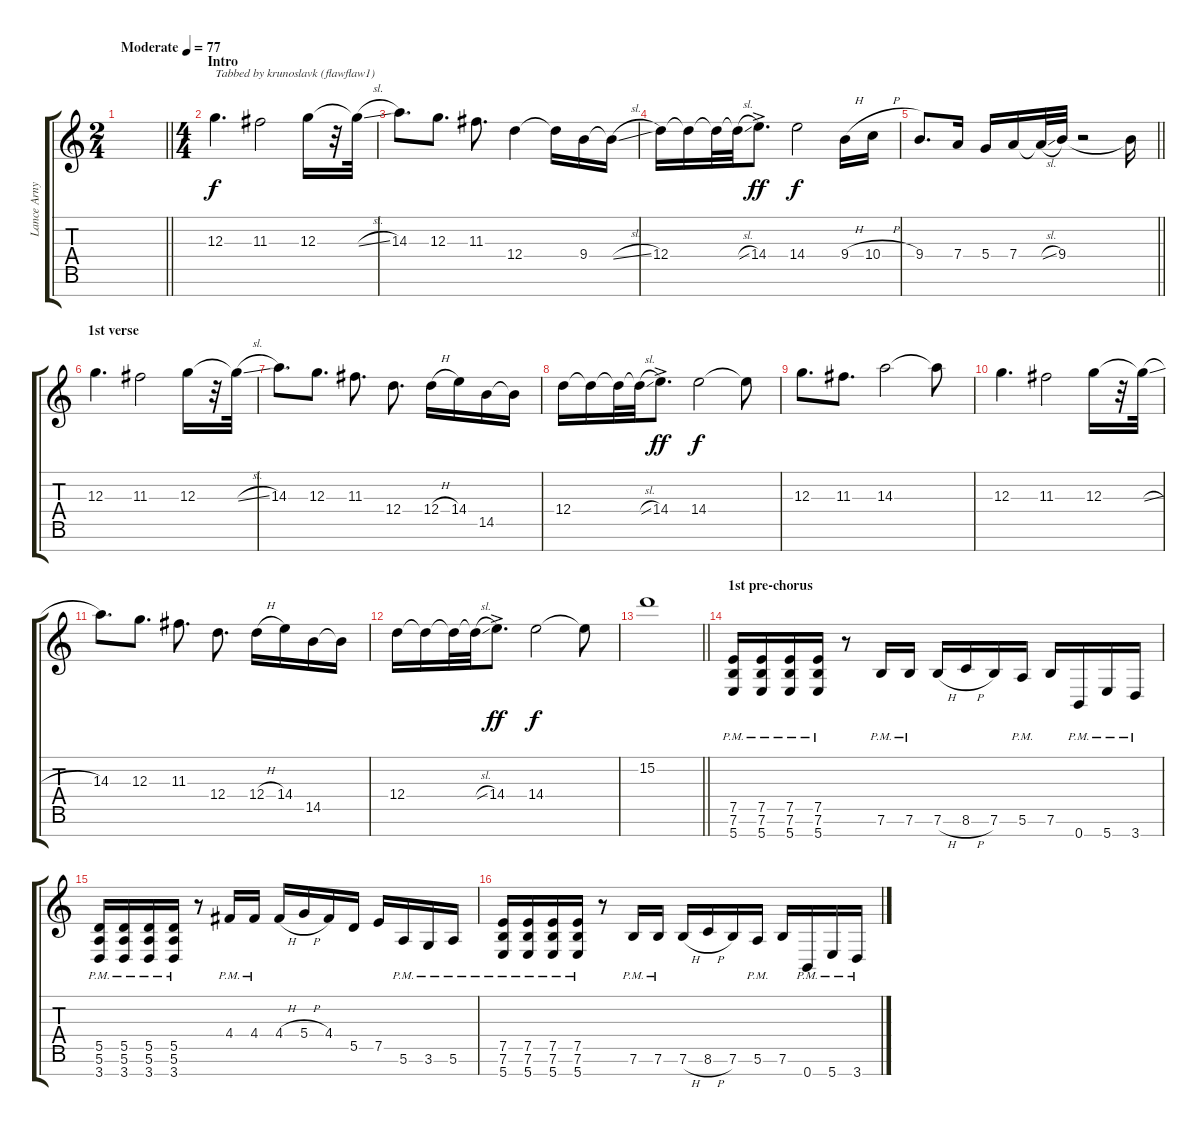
\track ("Lance Arny" "Lance Arny") {instrument overdrivenguitar}
\staff {score tabs}
\tuning (E4 B3 G3 D3 A2 E2 B1) {hide}
\ts (2 4)
\tempo (77 "Moderate")
\clef g2
\barLineRight lightlight
\ks c
|
\ts (4 4)
\section ("" "Intro")
12.3.4{d txt "Tabbed by krunoslavk (flawflaw1)"} 11.3.2 12.3.16 r.32 12.3{sl t}.32 |
14.3.8{d} 12.3.8{d} 11.3.8{d} 12.4.4 12.4{t}.16 9.4.16 9.4{sl t}.16 |
12.4.16 12.4{t}.16 12.4{t}.32 12.4{sl t}.32 14.4{ac}.8{d dy ff} 14.4.2{dy f} 9.4{h}.16 10.4{h}.16 |
\barLineRight lightlight
9.4.8{d} 7.4.16 5.4.16 7.4.16 7.4{sl t}.32 9.4.32 r.2 9.4{t}.16 |
\section ("" "1st verse")
12.3.4{d} 11.3.2 12.3.16 r.32 12.3{sl t}.32 |
14.3.8{d} 12.3.8{d} 11.3.8{d} 12.4.8{d} 12.4{h}.16 14.4.16 14.5.16 14.5{t}.16 |
12.4.16 12.4{t}.16 12.4{t}.32 12.4{sl t}.32 14.4{ac}.8{d dy ff} 14.4.2{dy f} 14.4{t}.8 |
12.3.8{d} 11.3.8{d} 14.3.2 14.3{t}.8 |
12.3.4{d} 11.3.2 12.3.16 r.32 12.3{sl t}.32 |
14.3.8{d} 12.3.8{d} 11.3.8{d} 12.4.8{d} 12.4{h}.16 14.4.16 14.5.16 14.5{t}.16 |
12.4.16 12.4{t}.16 12.4{t}.32 12.4{sl t}.32 14.4{ac}.8{d dy ff} 14.4.2{dy f} 14.4{t}.8 |
\barLineRight lightlight
15.2.1 |
\section ("" "1st pre-chorus")
(7.5{pm} 7.6{pm} 5.7{pm}).16 (7.5{pm} 7.6{pm} 5.7{pm}).16 (7.5{pm} 7.6{pm} 5.7{pm}).16 (7.5{pm} 7.6{pm} 5.7{pm}).16 r.8 7.6{pm}.16 7.6{pm}.16 7.6{h}.16 8.6{h}.16 7.6.16 5.6{pm}.16 7.6.16 0.7{pm}.16 5.7{pm}.16 3.7{pm}.16 |
(5.5{pm} 5.6{pm} 3.7{pm}).16 (5.5{pm} 5.6{pm} 3.7{pm}).16 (5.5{pm} 5.6{pm} 3.7{pm}).16 (5.5{pm} 5.6{pm} 3.7{pm}).16 r.8 4.4{pm}.16 4.4{pm}.16 4.4{h}.16 5.4{h}.16 4.4.16 5.5.16 7.5.16 5.6{pm}.16 3.6{pm}.16 5.6{pm}.16 |
(7.5{pm} 7.6{pm} 5.7{pm}).16 (7.5{pm} 7.6{pm} 5.7{pm}).16 (7.5{pm} 7.6{pm} 5.7{pm}).16 (7.5{pm} 7.6{pm} 5.7{pm}).16 r.8 7.6{pm}.16 7.6{pm}.16 7.6{h}.16 8.6{h}.16 7.6.16 5.6{pm}.16 7.6.16 0.7{pm}.16 5.7{pm}.16 3.7{pm}.16
